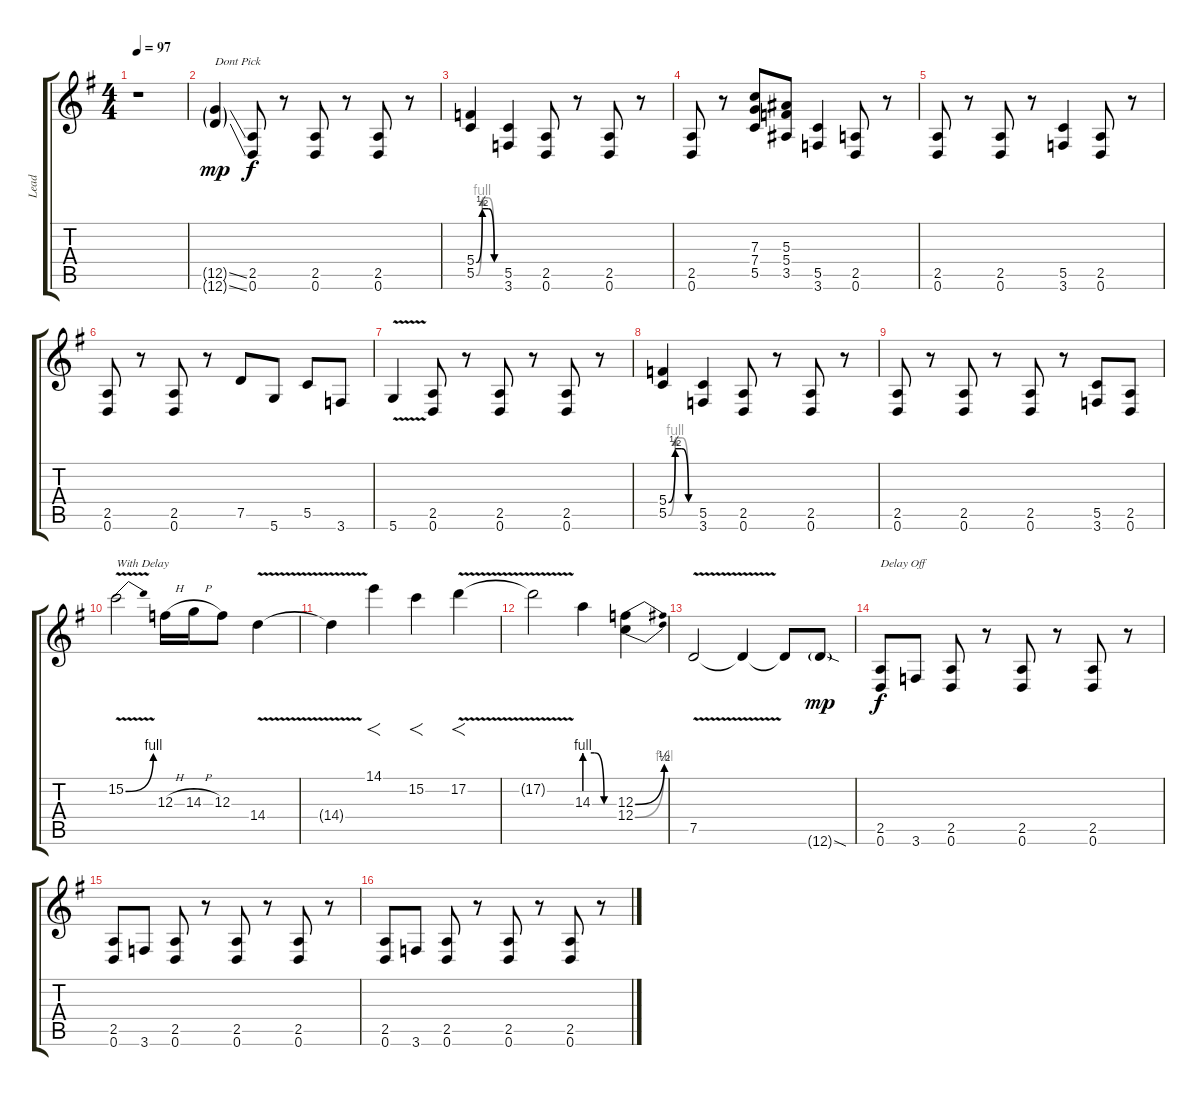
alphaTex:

\track ("Lead" "Lead") {instrument distortionguitar}
\staff {score tabs}
\tuning (D4 A3 F3 C3 G2 D2) {hide}
\ts (4 4)
\tempo 97
\clef g2
\ks g
r.1{dy f} |
(12.5{ss g} 12.6{ss g}).4{txt "Dont Pick" dy mp balance 8} (2.5 0.6).8{dy f} r.8 (2.5 0.6).8 r.8 (2.5 0.6).8 r.8 |
(5.4{be (custom 0 0 15 2 30 2 45 0 60 0)} 5.5{be (custom 0 0 15 4 30 4 45 0 60 0)}).4 (5.5 3.6).4 (2.5 0.6).8 r.8 (2.5 0.6).8 r.8 |
(2.5 0.6).8 r.8 (7.3 7.4 5.5).8 (5.3 5.4 3.5).8 (5.5 3.6).4 (2.5 0.6).8 r.8 |
(2.5 0.6).8 r.8 (2.5 0.6).8 r.8 (5.5 3.6).4 (2.5 0.6).8 r.8 |
(2.5 0.6).8 r.8 (2.5 0.6).8 r.8 7.5.8 5.6.8 5.5.8 3.6.8 |
5.6{v}.4 (2.5 0.6).8 r.8 (2.5 0.6).8 r.8 (2.5 0.6).8 r.8 |
(5.4{be (custom 0 0 15 2 30 2 45 0 60 0)} 5.5{be (custom 0 0 15 4 30 4 45 0 60 0)}).4 (5.5 3.6).4 (2.5 0.6).8 r.8 (2.5 0.6).8 r.8 |
(2.5 0.6).8 r.8 (2.5 0.6).8 r.8 (2.5 0.6).8 r.8 (5.5 3.6).8 (2.5 0.6).8 |
15.2{be (bend 0 0 60 4) v}.2{txt "With Delay" balance 4} 12.3{h}.16 14.3{h}.16 12.3.8 14.4{v}.4 |
14.4{t}.4 14.1.4{f} 15.2.4{f} 17.2{v}.4{f} |
17.2{t}.2 14.3{be (custom 0 4 20 4 40 0 60 0)}.4 (12.3{be (bend 0 0 60 2)} 12.4{be (bend 0 0 60 4)}).4 |
7.5{v}.2 7.5{t}.4 7.5{t}.8 12.6{sod g}.8{dy mp} |
(2.5 0.6).8{txt "Delay Off" dy f balance 6} 3.6.8 (2.5 0.6).8 r.8 (2.5 0.6).8 r.8 (2.5 0.6).8 r.8 |
(2.5 0.6).8 3.6.8 (2.5 0.6).8 r.8 (2.5 0.6).8 r.8 (2.5 0.6).8 r.8 |
(2.5 0.6).8 3.6.8 (2.5 0.6).8 r.8 (2.5 0.6).8 r.8 (2.5 0.6).8 r.8
